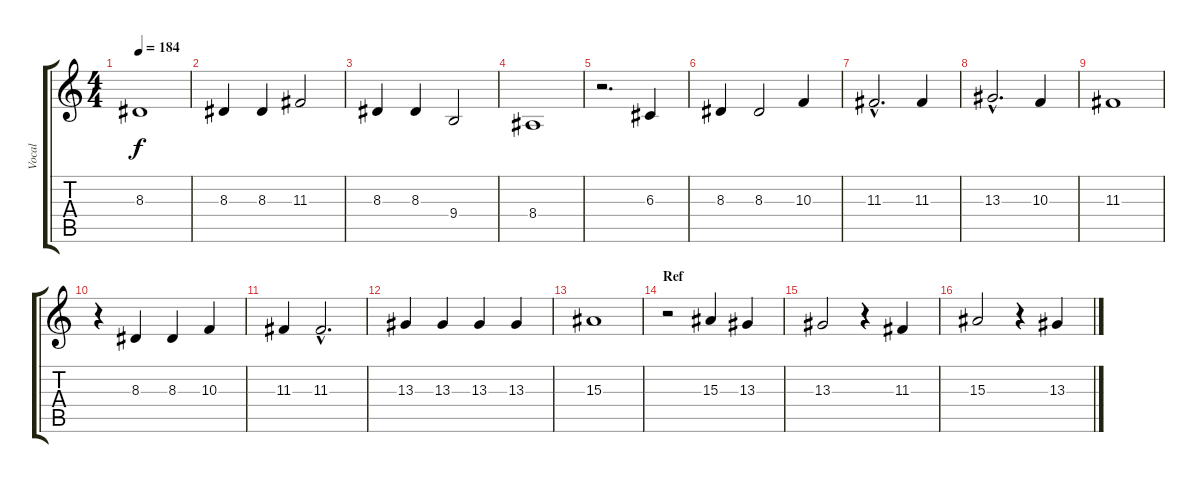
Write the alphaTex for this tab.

\track ("Vocal" "Vocal") {instrument pad4choir}
\staff {score tabs}
\tuning (E4 B3 G3 D3 G2 D2) {hide}
\ts (4 4)
\tempo 184
\clef g2
\ks c
8.3.1{dy f} |
8.3.4 8.3.4 11.3.2 |
8.3.4 8.3.4 9.4.2 |
8.4.1 |
r.2{d} 6.3.4 |
8.3.4 8.3.2 10.3.4 |
11.3{hac}.2{d} 11.3.4 |
13.3{hac}.2{d} 10.3.4 |
11.3.1 |
r.4 8.3.4 8.3.4 10.3.4 |
11.3.4 11.3{hac}.2{d} |
13.3.4 13.3.4 13.3.4 13.3.4 |
15.3.1 |
\section ("" "Ref")
r.2 15.3.4 13.3.4 |
13.3.2 r.4 11.3.4 |
15.3.2 r.4 13.3.4
